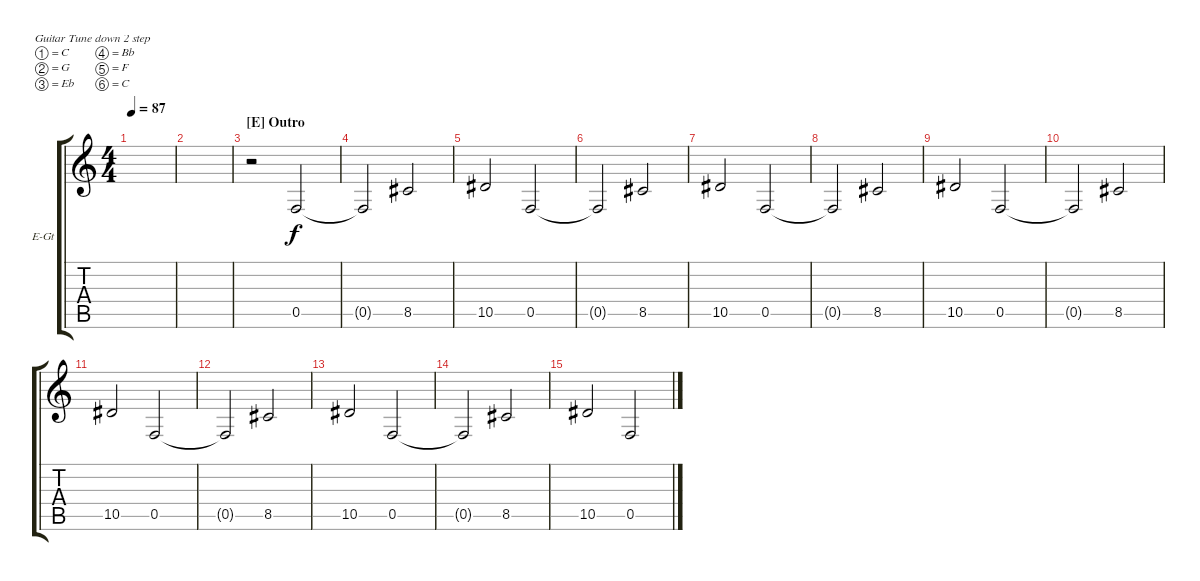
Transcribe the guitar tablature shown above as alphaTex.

\defaultSystemsLayout 4
\bracketExtendMode groupsimilarinstruments
\firstSystemTrackNameOrientation horizontal
\otherSystemsTrackNameOrientation horizontal
\track ("Clean Guitar 2" "E-Gt") {instrument electricguitarclean}
\staff {score tabs}
\tuning (C4 G3 Eb3 Bb2 F2 C2)
\ts (4 4)
\tempo 87
\clef g2
\ks c
|
|
\section ("E" "Outro")
r.2 0.5.2 |
0.5{t}.2 8.5.2 |
10.5.2 0.5.2 |
0.5{t}.2 8.5.2 |
10.5.2 0.5.2 |
0.5{t}.2 8.5.2 |
10.5.2 0.5.2 |
0.5{t}.2 8.5.2 |
10.5.2 0.5.2 |
0.5{t}.2 8.5.2 |
10.5.2 0.5.2 |
0.5{t}.2 8.5.2 |
10.5.2 0.5.2
